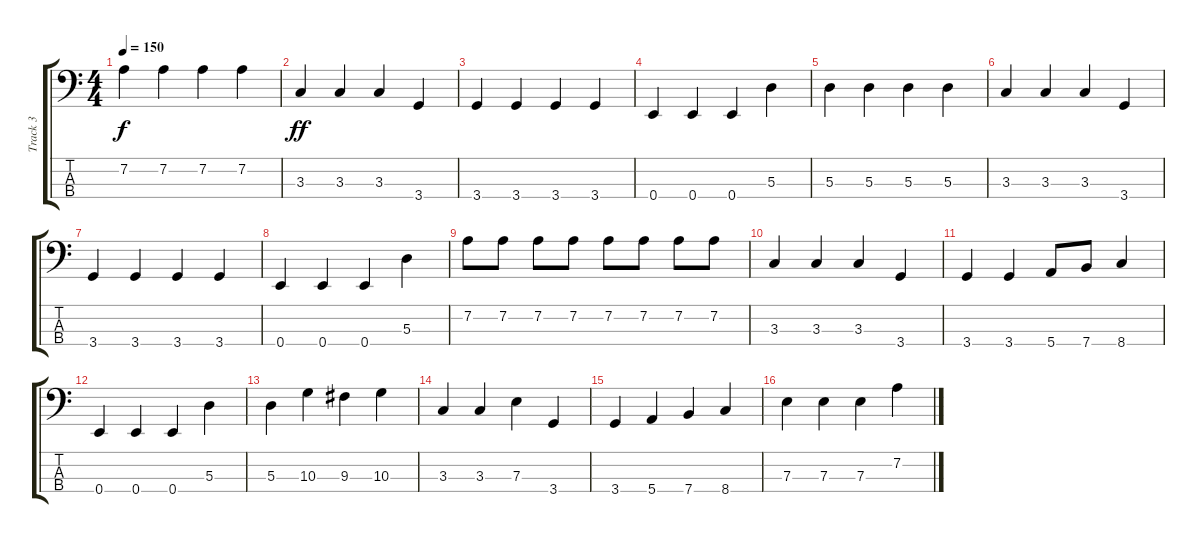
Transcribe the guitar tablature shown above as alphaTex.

\track ("Track 3" "Track 3") {instrument electricbassfinger}
\staff {score tabs}
\tuning (G2 D2 A1 E1) {hide}
\ts (4 4)
\tempo 150
\clef f4
\ks c
7.2.4{dy f} 7.2.4 7.2.4 7.2.4 |
3.3.4{dy ff} 3.3.4 3.3.4 3.4.4 |
3.4.4 3.4.4 3.4.4 3.4.4 |
0.4.4 0.4.4 0.4.4 5.3.4 |
5.3.4 5.3.4 5.3.4 5.3.4 |
3.3.4 3.3.4 3.3.4 3.4.4 |
3.4.4 3.4.4 3.4.4 3.4.4 |
0.4.4 0.4.4 0.4.4 5.3.4 |
7.2.8 7.2.8 7.2.8 7.2.8 7.2.8 7.2.8 7.2.8 7.2.8 |
3.3.4 3.3.4 3.3.4 3.4.4 |
3.4.4 3.4.4 5.4.8 7.4.8 8.4.4 |
0.4.4 0.4.4 0.4.4 5.3.4 |
5.3.4 10.3.4 9.3.4 10.3.4 |
3.3.4 3.3.4 7.3.4 3.4.4 |
3.4.4 5.4.4 7.4.4 8.4.4 |
7.3.4 7.3.4 7.3.4 7.2.4
